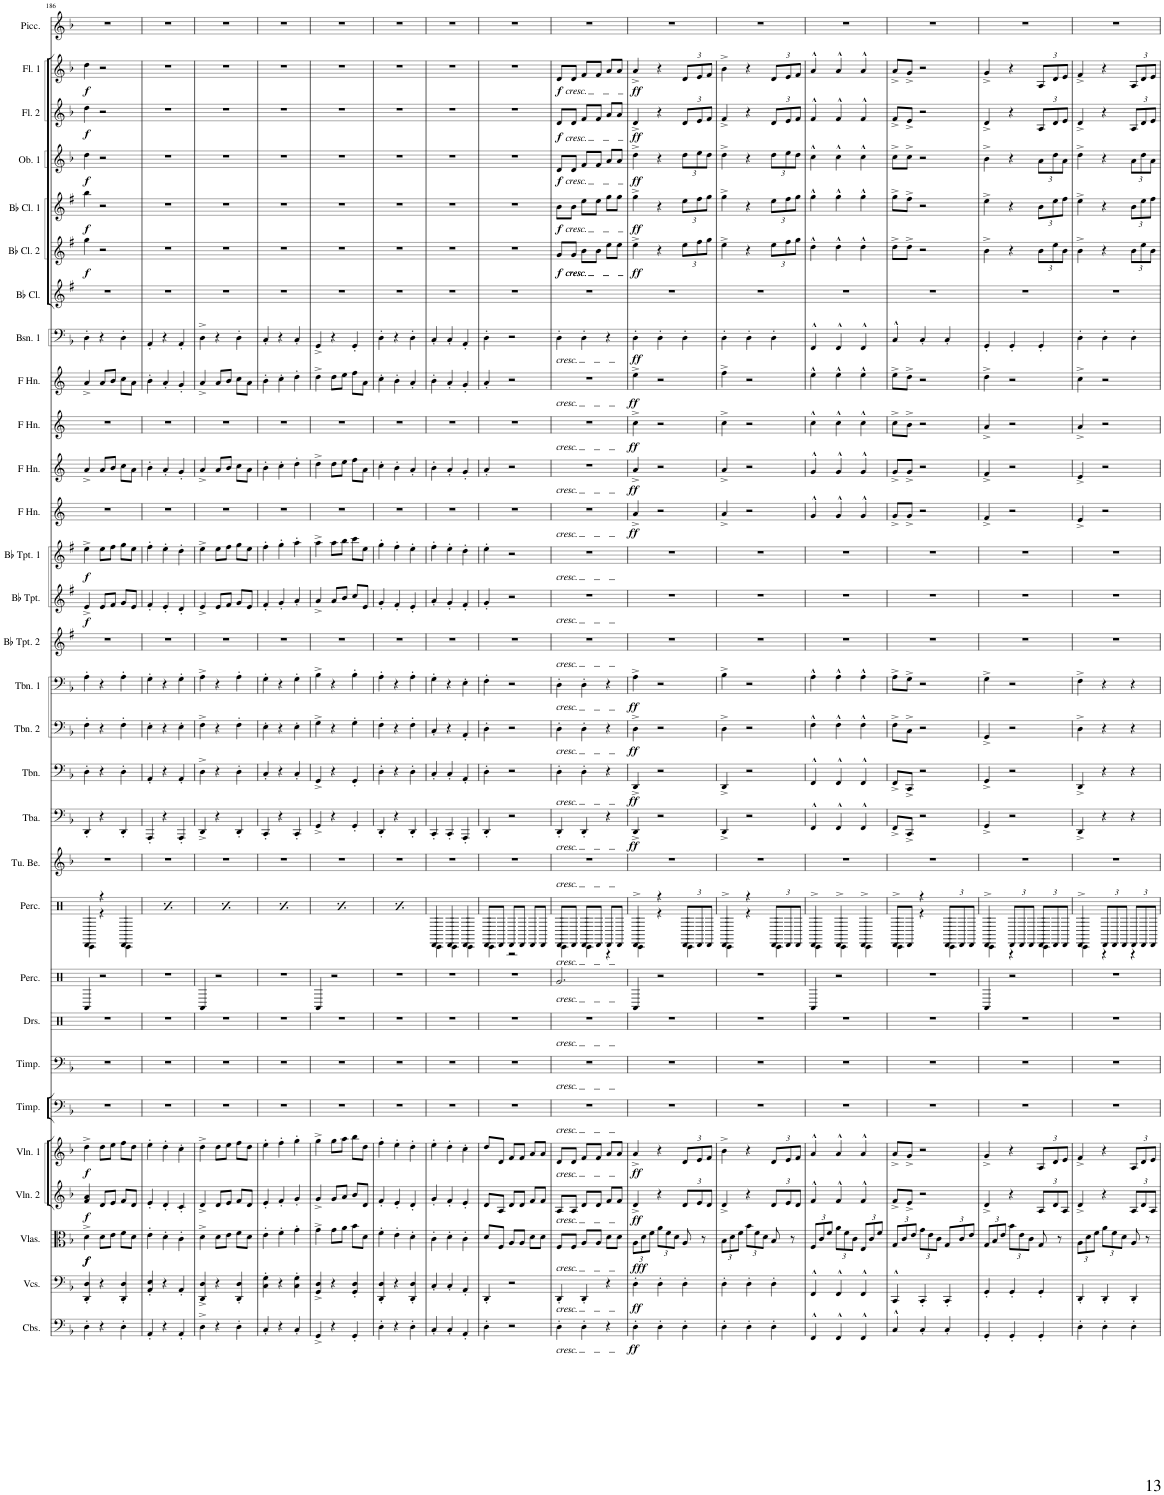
**kern	**dynam	**kern	**dynam	**kern	**dynam	**kern	**dynam	**kern	**dynam	**kern	**kern	**kern	**kern	**kern	**kern	**kern	**dynam	**kern	**dynam	**kern	**dynam	**kern	**dynam	**kern	**kern	**dynam	**kern	**dynam	**kern	**dynam	**kern	**dynam	**kern	**dynam	**kern	**dynam	**kern	**dynam	**kern	**kern	**dynam	**kern	**dynam	**kern	**dynam	**kern	**dynam	**kern	**dynam	**kern
*part30	*part30	*part29	*part29	*part28	*part28	*part27	*part27	*part26	*part26	*part25	*part24	*part23	*part22	*part21	*part20	*part19	*part19	*part18	*part18	*part17	*part17	*part16	*part16	*part15	*part14	*part14	*part13	*part13	*part12	*part12	*part11	*part11	*part10	*part10	*part9	*part9	*part8	*part8	*part7	*part6	*part6	*part5	*part5	*part4	*part4	*part3	*part3	*part2	*part2	*part1
*staff30	*staff30	*staff29	*staff29	*staff28	*staff28	*staff27	*staff27	*staff26	*staff26	*staff25	*staff24	*staff23	*staff22	*staff21	*staff20	*staff19	*staff19	*staff18	*staff18	*staff17	*staff17	*staff16	*staff16	*staff15	*staff14	*staff14	*staff13	*staff13	*staff12	*staff12	*staff11	*staff11	*staff10	*staff10	*staff9	*staff9	*staff8	*staff8	*staff7	*staff6	*staff6	*staff5	*staff5	*staff4	*staff4	*staff3	*staff3	*staff2	*staff2	*staff1
*I"Contrabasses	*	*I"Violoncellos	*	*I"Violas	*	*I"Violin 2	*	*I"Violin 1	*	*I"Timpani	*I"Timpani	*I"Drumset	*I"Percussion	*I"Percussion	*I"Tubular Bells	*I"Tuba	*	*I"Trombone	*	*I"Trombone 2	*	*I"Trombone 1	*	*I"Bb Trumpet 2	*I"Bb Trumpet	*	*I"Bb Trumpet 1	*	*I"Horn in F	*	*I"Horn in F	*	*I"Horn in F	*	*I"Horn in F	*	*I"Bassoon 1	*	*I"Bb Clarinet	*I"Bb Clarinet 2	*	*I"Bb Clarinet 1	*	*I"Oboe 1	*	*I"Flute 2	*	*I"Flute 1	*	*I"Piccolo
*I'Cbs.	*	*I'Vcs.	*	*I'Vlas.	*	*I'Vln. 2	*	*I'Vln. 1	*	*I'Timp.	*I'Timp.	*I'Drs.	*I'Perc.	*I'Perc.	*I'Tu. Be.	*I'Tba.	*	*I'Tbn.	*	*I'Tbn. 2	*	*I'Tbn. 1	*	*I'Bb Tpt. 2	*I'Bb Tpt.	*	*I'Bb Tpt. 1	*	*	*	*	*	*	*	*	*	*I'Bsn. 1	*	*I'Bb Cl.	*I'Bb Cl. 2	*	*I'Bb Cl. 1	*	*I'Ob. 1	*	*I'Fl. 2	*	*I'Fl. 1	*	*I'Picc.
!!LO:PB:g=z
*clefF4	*	*clefF4	*	*clefC3	*	*clefG2	*	*clefG2	*	*clefF4	*clefF4	*clefX	*clefX	*clefX	*clefG2	*clefF4	*	*clefF4	*	*clefF4	*	*clefF4	*	*clefG2	*clefG2	*	*clefG2	*	*clefG2	*	*clefG2	*	*clefG2	*	*clefG2	*	*clefF4	*	*clefG2	*clefG2	*	*clefG2	*	*clefG2	*	*clefG2	*	*clefG2	*	*clefG2
*Trd7c12	*	*	*	*	*	*	*	*	*	*	*	*	*	*	*	*	*	*	*	*	*	*	*	*Trd1c2	*Trd1c2	*	*Trd1c2	*	*Trd4c7	*	*Trd4c7	*	*Trd4c7	*	*Trd4c7	*	*Trd5c9	*	*Trd1c2	*Trd1c2	*	*Trd1c2	*	*	*	*	*	*	*	*Trd-7c-12
*k[b-]	*	*k[b-]	*	*k[b-]	*	*k[b-]	*	*k[b-]	*	*k[b-]	*k[b-]	*k[]	*k[]	*k[]	*k[b-]	*k[b-]	*	*k[b-]	*	*k[b-]	*	*k[b-]	*	*k[f#]	*k[f#]	*	*k[f#]	*	*k[]	*	*k[]	*	*k[]	*	*k[]	*	*k[b-]	*	*k[f#]	*k[f#]	*	*k[f#]	*	*k[b-]	*	*k[b-]	*	*k[b-]	*	*k[b-]
*M3/4	*	*M3/4	*	*M3/4	*	*M3/4	*	*M3/4	*	*M3/4	*M3/4	*M3/4	*M3/4	*M3/4	*M3/4	*M3/4	*	*M3/4	*	*M3/4	*	*M3/4	*	*M3/4	*M3/4	*	*M3/4	*	*M3/4	*	*M3/4	*	*M3/4	*	*M3/4	*	*M3/4	*	*M3/4	*M3/4	*	*M3/4	*	*M3/4	*	*M3/4	*	*M3/4	*	*M3/4
=186	=186	=186	=186	=186	=186	=186	=186	=186	=186	=186	=186	=186	=186	=186	=186	=186	=186	=186	=186	=186	=186	=186	=186	=186	=186	=186	=186	=186	=186	=186	=186	=186	=186	=186	=186	=186	=186	=186	=186	=186	=186	=186	=186	=186	=186	=186	=186	=186	=186	=186
*	*	*	*	*	*	*	*	*	*	*	*	*	*	*^	*	*	*	*	*	*	*	*	*	*	*	*	*	*	*	*	*	*	*	*	*	*	*	*	*	*	*	*	*	*	*	*	*	*	*	*
!	!	!	!	!	!LO:DY:b	!	!	!	!	!	!	!	!	!	!	!	!	!	!	!	!	!	!	!	!	!	!	!	!	!	!	!	!	!	!	!	!	!	!	!	!	!	!	!	!	!	!	!	!	!	!
!	!	!	!	!	!LO:DY:n=1:b	!	!LO:DY:b	!	!LO:DY:b	!	!	!	!	!	!	!	!	!	!	!	!	!	!	!	!	!	!LO:DY:b	!	!LO:DY:b	!	!	!	!	!	!	!	!	!	!	!	!	!LO:DY:b	!	!LO:DY:b	!	!LO:DY:b	!	!LO:DY:b	!	!LO:DY:b	!
4D'\	.	4DD/' 4D/'	.	4d^\	f f	4f/ 4a/	f	4dd^\	f	2.r	2.r	2.r	4AA/	4DD/	4CC\	2.r	4DD'/	.	4D'\	.	4F'\	.	4A'\	.	2.r	4e^/	f	4ee^\	f	2.r	.	4a^/	.	2.r	.	4a^/	.	4D'\	.	2.r	4gg\	f	4bb\	f	4dd\	f	4dd\	f	4dd\	f	2.r
4r	.	4r	.	8d\L	.	8d/L	.	8dd\L	.	.	.	.	2r	4r	4r	.	4r	.	4r	.	4r	.	4r	.	.	8e/L	.	8ee\L	.	.	.	8a/L	.	.	.	8a/L	.	4r	.	.	2r	.	2r	.	2r	.	2r	.	2r	.	.
.	.	.	.	8e\J	.	8e/J	.	8ee\J	.	.	.	.	.	.	.	.	.	.	.	.	.	.	.	.	.	8f#/J	.	8ff#\J	.	.	.	8b/J	.	.	.	8b/J	.	.	.	.	.	.	.	.	.	.	.	.	.	.	.
4D'\	.	4DD/' 4D/'	.	8f\L	.	8f/L	.	8ff\L	.	.	.	.	.	4DD/	4CC\	.	4DD'/	.	4D'\	.	4F'\	.	4A'\	.	.	8g/L	.	8gg\L	.	.	.	8cc\L	.	.	.	8cc\L	.	4D'\	.	.	.	.	.	.	.	.	.	.	.	.	.
.	.	.	.	8d\J	.	8d/J	.	8dd\J	.	.	.	.	.	.	.	.	.	.	.	.	.	.	.	.	.	8e/J	.	8ee\J	.	.	.	8a\J	.	.	.	8a\J	.	.	.	.	.	.	.	.	.	.	.	.	.	.	.
=187	=187	=187	=187	=187	=187	=187	=187	=187	=187	=187	=187	=187	=187	=187	=187	=187	=187	=187	=187	=187	=187	=187	=187	=187	=187	=187	=187	=187	=187	=187	=187	=187	=187	=187	=187	=187	=187	=187	=187	=187	=187	=187	=187	=187	=187	=187	=187	=187	=187	=187	=187
4AA'/	.	4AA/' 4E/'	.	4e'\	.	4e'/	.	4ee'\	.	2.r	2.r	2.r	2.r	4DD/	4CC\	2.r	4AAA'/	.	4AA'/	.	4E'\	.	4G'\	.	2.r	4f#'/	.	4ff#'\	.	2.r	.	4b'\	.	2.r	.	4b'\	.	4AA'/	.	2.r	2.r	.	2.r	.	2.r	.	2.r	.	2.r	.	2.r
4r	.	4r	.	4d'\	.	4d'/	.	4dd'\	.	.	.	.	.	4r	4r	.	4r	.	4r	.	4r	.	4r	.	.	4e'/	.	4ee'\	.	.	.	4a'/	.	.	.	4a'/	.	4r	.	.	.	.	.	.	.	.	.	.	.	.	.
4AA'/	.	4AA'/	.	4c'\	.	4c'/	.	4cc'\	.	.	.	.	.	4DD/	4CC\	.	4AAA'/	.	4AA'/	.	4E'\	.	4G'\	.	.	4d'/	.	4dd'\	.	.	.	4g'/	.	.	.	4g'/	.	4AA'/	.	.	.	.	.	.	.	.	.	.	.	.	.
=188	=188	=188	=188	=188	=188	=188	=188	=188	=188	=188	=188	=188	=188	=188	=188	=188	=188	=188	=188	=188	=188	=188	=188	=188	=188	=188	=188	=188	=188	=188	=188	=188	=188	=188	=188	=188	=188	=188	=188	=188	=188	=188	=188	=188	=188	=188	=188	=188	=188	=188	=188
4D^\	.	4DD/^ 4D/^	.	4d^\	.	4d^/	.	4dd^\	.	2.r	2.r	2.r	4AA/	4DD/	4CC\	2.r	4DD^/	.	4D^\	.	4F^\	.	4A^\	.	2.r	4e^/	.	4ee^\	.	2.r	.	4a^/	.	2.r	.	4a^/	.	4D^\	.	2.r	2.r	.	2.r	.	2.r	.	2.r	.	2.r	.	2.r
4r	.	4r	.	8d\L	.	8d/L	.	8dd\L	.	.	.	.	2r	4r	4r	.	4r	.	4r	.	4r	.	4r	.	.	8e/L	.	8ee\L	.	.	.	8a/L	.	.	.	8a/L	.	4r	.	.	.	.	.	.	.	.	.	.	.	.	.
.	.	.	.	8e\J	.	8e/J	.	8ee\J	.	.	.	.	.	.	.	.	.	.	.	.	.	.	.	.	.	8f#/J	.	8ff#\J	.	.	.	8b/J	.	.	.	8b/J	.	.	.	.	.	.	.	.	.	.	.	.	.	.	.
4D'\	.	4DD/' 4D/'	.	8f\L	.	8f/L	.	8ff\L	.	.	.	.	.	4DD/	4CC\	.	4DD'/	.	4D'\	.	4F'\	.	4A'\	.	.	8g/L	.	8gg\L	.	.	.	8cc\L	.	.	.	8cc\L	.	4D'\	.	.	.	.	.	.	.	.	.	.	.	.	.
.	.	.	.	8d\J	.	8d/J	.	8dd\J	.	.	.	.	.	.	.	.	.	.	.	.	.	.	.	.	.	8e/J	.	8ee\J	.	.	.	8a\J	.	.	.	8a\J	.	.	.	.	.	.	.	.	.	.	.	.	.	.	.
=189	=189	=189	=189	=189	=189	=189	=189	=189	=189	=189	=189	=189	=189	=189	=189	=189	=189	=189	=189	=189	=189	=189	=189	=189	=189	=189	=189	=189	=189	=189	=189	=189	=189	=189	=189	=189	=189	=189	=189	=189	=189	=189	=189	=189	=189	=189	=189	=189	=189	=189	=189
4C'/	.	4C\' 4G\'	.	4e'\	.	4e'/	.	4ee'\	.	2.r	2.r	2.r	2.r	4DD/	4CC\	2.r	4CC'/	.	4C'/	.	4E'\	.	4G'\	.	2.r	4f#'/	.	4ff#'\	.	2.r	.	4b'\	.	2.r	.	4b'\	.	4C'/	.	2.r	2.r	.	2.r	.	2.r	.	2.r	.	2.r	.	2.r
4r	.	4r	.	4f'\	.	4f'/	.	4ff'\	.	.	.	.	.	4r	4r	.	4r	.	4r	.	4r	.	4r	.	.	4g'/	.	4gg'\	.	.	.	4cc'\	.	.	.	4cc'\	.	4r	.	.	.	.	.	.	.	.	.	.	.	.	.
4C'/	.	4C\' 4G\'	.	4g'\	.	4g'/	.	4gg'\	.	.	.	.	.	4DD/	4CC\	.	4CC'/	.	4C'/	.	4E'\	.	4G'\	.	.	4a'/	.	4aa'\	.	.	.	4dd'\	.	.	.	4dd'\	.	4C'/	.	.	.	.	.	.	.	.	.	.	.	.	.
=190	=190	=190	=190	=190	=190	=190	=190	=190	=190	=190	=190	=190	=190	=190	=190	=190	=190	=190	=190	=190	=190	=190	=190	=190	=190	=190	=190	=190	=190	=190	=190	=190	=190	=190	=190	=190	=190	=190	=190	=190	=190	=190	=190	=190	=190	=190	=190	=190	=190	=190	=190
4GG^/	.	4GG/^ 4D/^	.	4g^\	.	4g^/	.	4gg^\	.	2.r	2.r	2.r	4AA/	4DD/	4CC\	2.r	4GG^/	.	4GG^/	.	4G^\	.	4B-^\	.	2.r	4a^/	.	4aa^\	.	2.r	.	4dd^\	.	2.r	.	4dd^\	.	4GG^/	.	2.r	2.r	.	2.r	.	2.r	.	2.r	.	2.r	.	2.r
4r	.	4r	.	8g\L	.	8g/L	.	8gg\L	.	.	.	.	2r	4r	4r	.	4r	.	4r	.	4r	.	4r	.	.	8a/L	.	8aa\L	.	.	.	8dd\L	.	.	.	8dd\L	.	4r	.	.	.	.	.	.	.	.	.	.	.	.	.
.	.	.	.	8a\J	.	8a/J	.	8aa\J	.	.	.	.	.	.	.	.	.	.	.	.	.	.	.	.	.	8b/J	.	8bb\J	.	.	.	8ee\J	.	.	.	8ee\J	.	.	.	.	.	.	.	.	.	.	.	.	.	.	.
4GG'/	.	4GG/' 4D/'	.	8b-\L	.	8b-/L	.	8bb-\L	.	.	.	.	.	4DD/	4CC\	.	4GG'/	.	4GG'/	.	4G'\	.	4B-'\	.	.	8cc/L	.	8ccc\L	.	.	.	8ff\L	.	.	.	8ff\L	.	4GG'/	.	.	.	.	.	.	.	.	.	.	.	.	.
.	.	.	.	8d\J	.	8d/J	.	8dd\J	.	.	.	.	.	.	.	.	.	.	.	.	.	.	.	.	.	8e/J	.	8ee\J	.	.	.	8a\J	.	.	.	8a\J	.	.	.	.	.	.	.	.	.	.	.	.	.	.	.
=191	=191	=191	=191	=191	=191	=191	=191	=191	=191	=191	=191	=191	=191	=191	=191	=191	=191	=191	=191	=191	=191	=191	=191	=191	=191	=191	=191	=191	=191	=191	=191	=191	=191	=191	=191	=191	=191	=191	=191	=191	=191	=191	=191	=191	=191	=191	=191	=191	=191	=191	=191
4D'\	.	4DD/' 4D/'	.	4f'\	.	4f'/	.	4ff'\	.	2.r	2.r	2.r	2.r	4DD/	4CC\	2.r	4DD'/	.	4D'\	.	4F'\	.	4A'\	.	2.r	4g'/	.	4gg'\	.	2.r	.	4cc'\	.	2.r	.	4cc'\	.	4D'\	.	2.r	2.r	.	2.r	.	2.r	.	2.r	.	2.r	.	2.r
4r	.	4r	.	4e'\	.	4e'/	.	4ee'\	.	.	.	.	.	4r	4r	.	4r	.	4r	.	4r	.	4r	.	.	4f#'/	.	4ff#'\	.	.	.	4b'\	.	.	.	4b'\	.	4r	.	.	.	.	.	.	.	.	.	.	.	.	.
4D'\	.	4DD/' 4D/'	.	4d'\	.	4d'/	.	4dd'\	.	.	.	.	.	4DD/	4CC\	.	4DD'/	.	4D'\	.	4F'\	.	4A'\	.	.	4e'/	.	4ee'\	.	.	.	4a'/	.	.	.	4a'/	.	4D'\	.	.	.	.	.	.	.	.	.	.	.	.	.
=192	=192	=192	=192	=192	=192	=192	=192	=192	=192	=192	=192	=192	=192	=192	=192	=192	=192	=192	=192	=192	=192	=192	=192	=192	=192	=192	=192	=192	=192	=192	=192	=192	=192	=192	=192	=192	=192	=192	=192	=192	=192	=192	=192	=192	=192	=192	=192	=192	=192	=192	=192
4C'/	.	4C'/	.	4c'\	.	4g'/	.	4ee'\	.	2.r	2.r	2.r	2.r	4DD/	4CC\	2.r	4CC'/	.	4C'/	.	4C'/	.	4G'\	.	2.r	4a'/	.	4ff#'\	.	2.r	.	4b'\	.	2.r	.	4b'\	.	4C'/	.	2.r	2.r	.	2.r	.	2.r	.	2.r	.	2.r	.	2.r
4C'/	.	4C'/	.	4d'\	.	4f'/	.	4dd'\	.	.	.	.	.	4DD/	4CC\	.	4CC'/	.	4C'/	.	4r	.	4r	.	.	4g'/	.	4ee'\	.	.	.	4a'/	.	.	.	4a'/	.	4C'/	.	.	.	.	.	.	.	.	.	.	.	.	.
4AA'/	.	4AA'/	.	4c'\	.	4e'/	.	4cc'\	.	.	.	.	.	4DD/	4CC\	.	4AAA'/	.	4AA'/	.	4AA'/	.	4E'\	.	.	4f#'/	.	4dd'\	.	.	.	4g'/	.	.	.	4g'/	.	4AA'/	.	.	.	.	.	.	.	.	.	.	.	.	.
=193	=193	=193	=193	=193	=193	=193	=193	=193	=193	=193	=193	=193	=193	=193	=193	=193	=193	=193	=193	=193	=193	=193	=193	=193	=193	=193	=193	=193	=193	=193	=193	=193	=193	=193	=193	=193	=193	=193	=193	=193	=193	=193	=193	=193	=193	=193	=193	=193	=193	=193	=193
4D'\	.	4DD'/	.	8d/L	.	8d/L	.	8dd/L	.	2.r	2.r	2.r	2.r	8DD/L	4CC\	2.r	4DD'/	.	4D'\	.	4D'\	.	4F'\	.	2.r	4g'/	.	4ee'\	.	2.r	.	4a'/	.	2.r	.	4a'/	.	4D'\	.	2.r	2.r	.	2.r	.	2.r	.	2.r	.	2.r	.	2.r
.	.	.	.	8F/J	.	8A/J	.	8d/J	.	.	.	.	.	8DD/J	.	.	.	.	.	.	.	.	.	.	.	.	.	.	.	.	.	.	.	.	.	.	.	.	.	.	.	.	.	.	.	.	.	.	.	.	.
2r	.	2r	.	8A/L	.	8d/L	.	8f/L	.	.	.	.	.	8DD/L	2r	.	2r	.	2r	.	2r	.	2r	.	.	2r	.	2r	.	.	.	2r	.	.	.	2r	.	2r	.	.	.	.	.	.	.	.	.	.	.	.	.
.	.	.	.	8A/J	.	8d/J	.	8f/J	.	.	.	.	.	8DD/J	.	.	.	.	.	.	.	.	.	.	.	.	.	.	.	.	.	.	.	.	.	.	.	.	.	.	.	.	.	.	.	.	.	.	.	.	.
.	.	.	.	8d\L	.	8f/L	.	8a/L	.	.	.	.	.	8DD/L	.	.	.	.	.	.	.	.	.	.	.	.	.	.	.	.	.	.	.	.	.	.	.	.	.	.	.	.	.	.	.	.	.	.	.	.	.
.	.	.	.	8d\J	.	8f/J	.	8a/J	.	.	.	.	.	8DD/J	.	.	.	.	.	.	.	.	.	.	.	.	.	.	.	.	.	.	.	.	.	.	.	.	.	.	.	.	.	.	.	.	.	.	.	.	.
=194	=194	=194	=194	=194	=194	=194	=194	=194	=194	=194	=194	=194	=194	=194	=194	=194	=194	=194	=194	=194	=194	=194	=194	=194	=194	=194	=194	=194	=194	=194	=194	=194	=194	=194	=194	=194	=194	=194	=194	=194	=194	=194	=194	=194	=194	=194	=194	=194	=194	=194	=194
!	!	!	!	!	!	!	!	!	!	!	!	!	!	!	!	!	!	!	!	!	!	!	!	!	!	!	!	!	!	!	!	!	!	!	!	!	!	!	!	!	!	!	!	!	!	!	!	!	!LO:TX:b:i:t=cresc.	!	!
!	!	!	!	!	!	!	!	!	!	!	!	!	!	!	!	!	!	!	!	!	!	!	!	!	!	!	!	!	!	!	!	!	!	!	!	!	!	!	!	!	!	!	!	!	!	!	!LO:TX:b:i:t=cresc.	!	!	!	!
!	!	!	!	!	!	!	!	!	!	!	!	!	!	!	!	!	!	!	!	!	!	!	!	!	!	!	!	!	!	!	!	!	!	!	!	!	!	!	!	!	!	!	!	!	!LO:TX:b:i:t=cresc.	!	!	!	!	!	!
!	!	!	!	!	!	!	!	!	!	!	!	!	!	!	!	!	!	!	!	!	!	!	!	!	!	!	!	!	!	!	!	!	!	!	!	!	!	!	!	!	!	!	!LO:TX:b:i:t=cresc.	!	!	!	!	!	!	!	!
!	!	!	!	!	!	!	!	!	!	!	!	!	!	!	!	!	!	!	!	!	!	!	!	!	!	!	!	!	!	!	!	!	!	!	!	!	!	!	!	!	!LO:TX:b:i:t=cresc.	!	!	!	!	!	!	!	!	!	!
!	!	!	!	!	!	!	!	!	!	!	!	!	!	!	!	!	!	!	!	!	!	!	!	!	!	!	!	!	!	!	!	!	!	!	!	!	!	!	!	!	!LO:TX:b:i:t=cresc.	!	!	!	!	!	!	!	!	!	!
!	!	!	!	!	!	!	!	!	!	!	!	!	!	!	!	!	!	!	!	!	!	!	!	!	!	!	!	!	!	!	!	!	!	!	!	!	!	!LO:TX:b:i:t=cresc.	!	!	!	!	!	!	!	!	!	!	!	!	!
!	!	!	!	!	!	!	!	!	!	!	!	!	!	!	!	!	!	!	!	!	!	!	!	!	!	!	!	!	!	!	!	!	!	!	!	!LO:TX:b:i:t=cresc.	!	!	!	!	!	!	!	!	!	!	!	!	!	!	!
!	!	!	!	!	!	!	!	!	!	!	!	!	!	!	!	!	!	!	!	!	!	!	!	!	!	!	!	!	!	!	!	!	!	!LO:TX:b:i:t=cresc.	!	!	!	!	!	!	!	!	!	!	!	!	!	!	!	!	!
!	!	!	!	!	!	!	!	!	!	!	!	!	!	!	!	!	!	!	!	!	!	!	!	!	!	!	!	!	!	!	!	!LO:TX:b:i:t=cresc.	!	!	!	!	!	!	!	!	!	!	!	!	!	!	!	!	!	!	!
!	!	!	!	!	!	!	!	!	!	!	!	!	!	!	!	!	!	!	!	!	!	!	!	!	!	!	!	!	!	!LO:TX:b:i:t=cresc.	!	!	!	!	!	!	!	!	!	!	!	!	!	!	!	!	!	!	!	!	!
!	!	!	!	!	!	!	!	!	!	!	!	!	!	!	!	!	!	!	!	!	!	!	!	!	!	!	!	!LO:TX:b:i:t=cresc.	!	!	!	!	!	!	!	!	!	!	!	!	!	!	!	!	!	!	!	!	!	!	!
!	!	!	!	!	!	!	!	!	!	!	!	!	!	!	!	!	!	!	!	!	!	!	!	!	!	!LO:TX:b:i:t=cresc.	!	!	!	!	!	!	!	!	!	!	!	!	!	!	!	!	!	!	!	!	!	!	!	!	!
!	!	!	!	!	!	!	!	!	!	!	!	!	!	!	!	!	!	!	!	!	!	!	!	!	!LO:TX:b:i:t=cresc.	!	!	!	!	!	!	!	!	!	!	!	!	!	!	!	!	!	!	!	!	!	!	!	!	!	!
!	!	!	!	!	!	!	!	!	!	!	!	!	!	!	!	!	!	!	!	!	!	!	!LO:TX:b:i:t=cresc.	!	!	!	!	!	!	!	!	!	!	!	!	!	!	!	!	!	!	!	!	!	!	!	!	!	!	!	!
!	!	!	!	!	!	!	!	!	!	!	!	!	!	!	!	!	!	!	!	!	!LO:TX:b:i:t=cresc.	!	!	!	!	!	!	!	!	!	!	!	!	!	!	!	!	!	!	!	!	!	!	!	!	!	!	!	!	!	!
!	!	!	!	!	!	!	!	!	!	!	!	!	!	!	!	!	!	!	!LO:TX:b:i:t=cresc.	!	!	!	!	!	!	!	!	!	!	!	!	!	!	!	!	!	!	!	!	!	!	!	!	!	!	!	!	!	!	!	!
!	!	!	!	!	!	!	!	!	!	!	!	!	!	!	!	!	!LO:TX:b:i:t=cresc.	!	!	!	!	!	!	!	!	!	!	!	!	!	!	!	!	!	!	!	!	!	!	!	!	!	!	!	!	!	!	!	!	!	!
!	!	!	!	!	!	!	!	!	!	!	!	!	!	!	!	!LO:TX:b:i:t=cresc.	!	!	!	!	!	!	!	!	!	!	!	!	!	!	!	!	!	!	!	!	!	!	!	!	!	!	!	!	!	!	!	!	!	!	!
!	!	!	!	!	!	!	!	!	!	!	!	!	!	!LO:TX:b:i:t=cresc.	!	!	!	!	!	!	!	!	!	!	!	!	!	!	!	!	!	!	!	!	!	!	!	!	!	!	!	!	!	!	!	!	!	!	!	!	!
!	!	!	!	!	!	!	!	!	!	!	!	!	!LO:TX:b:i:t=cresc.	!	!	!	!	!	!	!	!	!	!	!	!	!	!	!	!	!	!	!	!	!	!	!	!	!	!	!	!	!	!	!	!	!	!	!	!	!	!
!	!	!	!	!	!	!	!	!	!	!	!	!LO:TX:b:i:t=cresc.	!	!	!	!	!	!	!	!	!	!	!	!	!	!	!	!	!	!	!	!	!	!	!	!	!	!	!	!	!	!	!	!	!	!	!	!	!	!	!
!	!	!	!	!	!	!	!	!	!	!	!LO:TX:b:i:t=cresc.	!	!	!	!	!	!	!	!	!	!	!	!	!	!	!	!	!	!	!	!	!	!	!	!	!	!	!	!	!	!	!	!	!	!	!	!	!	!	!	!
!	!	!	!	!	!	!	!	!	!	!LO:TX:b:i:t=cresc.	!	!	!	!	!	!	!	!	!	!	!	!	!	!	!	!	!	!	!	!	!	!	!	!	!	!	!	!	!	!	!	!	!	!	!	!	!	!	!	!	!
!	!	!	!	!	!	!	!	!LO:TX:b:i:t=cresc.	!	!	!	!	!	!	!	!	!	!	!	!	!	!	!	!	!	!	!	!	!	!	!	!	!	!	!	!	!	!	!	!	!	!	!	!	!	!	!	!	!	!	!
!	!	!	!	!	!	!LO:TX:b:i:t=cresc.	!	!	!	!	!	!	!	!	!	!	!	!	!	!	!	!	!	!	!	!	!	!	!	!	!	!	!	!	!	!	!	!	!	!	!	!	!	!	!	!	!	!	!	!	!
!	!	!	!	!LO:TX:b:i:t=cresc.	!	!	!	!	!	!	!	!	!	!	!	!	!	!	!	!	!	!	!	!	!	!	!	!	!	!	!	!	!	!	!	!	!	!	!	!	!	!	!	!	!	!	!	!	!	!	!
!	!	!LO:TX:b:i:t=cresc.	!	!	!	!	!	!	!	!	!	!	!	!	!	!	!	!	!	!	!	!	!	!	!	!	!	!	!	!	!	!	!	!	!	!	!	!	!	!	!	!	!	!	!	!	!	!	!	!	!
!LO:TX:b:i:t=cresc.	!	!	!	!	!	!	!	!	!	!	!	!	!	!	!	!	!	!	!	!	!	!	!	!	!	!	!	!	!	!	!	!	!	!	!	!	!	!	!	!	!	!	!	!	!	!	!	!	!	!	!
!	!	!	!	!	!	!	!	!	!	!	!	!	!	!	!	!	!	!	!	!	!	!	!	!	!	!	!	!	!	!	!	!	!	!	!	!	!	!	!	!	!	!LO:DY:b	!	!LO:DY:b	!	!LO:DY:b	!	!LO:DY:b	!	!LO:DY:b	!
4D'\	.	4DD'/	.	8F/L	.	8A/L	.	8d/L	.	2.r	2.r	2.r	2.g/	8DD/L	4CC\	2.r	4DD'/	.	4D'\	.	4D'\	.	4D'\	.	2.r	2.r	.	2.r	.	2.r	.	2.r	.	2.r	.	2.r	.	4D'\	.	2.r	8g/L	f	8b\L	f	8d/L	f	8d/L	f	8d/L	f	2.r
.	.	.	.	8F/J	.	8A/J	.	8d/J	.	.	.	.	.	8DD/J	.	.	.	.	.	.	.	.	.	.	.	.	.	.	.	.	.	.	.	.	.	.	.	.	.	.	8g/J	.	8b\J	.	8d/J	.	8d/J	.	8d/J	.	.
4D'\	.	4DD'/	.	8A/L	.	8d/L	.	8f/L	.	.	.	.	.	8DD/L	4CC\	.	4DD'/	.	4D'\	.	4D'\	.	4D'\	.	.	.	.	.	.	.	.	.	.	.	.	.	.	4D'\	.	.	8b\L	.	8ee\L	.	8f/L	.	8f/L	.	8f/L	.	.
.	.	.	.	8A/J	.	8d/J	.	8f/J	.	.	.	.	.	8DD/J	.	.	.	.	.	.	.	.	.	.	.	.	.	.	.	.	.	.	.	.	.	.	.	.	.	.	8b\J	.	8ee\J	.	8f/J	.	8f/J	.	8f/J	.	.
4r	.	4r	.	8d\L	.	8f/L	.	8a/L	.	.	.	.	.	8DD/L	4r	.	4r	.	4r	.	4r	.	4r	.	.	.	.	.	.	.	.	.	.	.	.	.	.	4r	.	.	8ee\L	.	8gg\L	.	8a/L	.	8a/L	.	8a/L	.	.
.	.	.	.	8d\J	.	8f/J	.	8a/J	.	.	.	.	.	8DD/J	.	.	.	.	.	.	.	.	.	.	.	.	.	.	.	.	.	.	.	.	.	.	.	.	.	.	8ee\J	.	8gg\J	.	8a/J	.	8a/J	.	8a/J	.	.
=195	=195	=195	=195	=195	=195	=195	=195	=195	=195	=195	=195	=195	=195	=195	=195	=195	=195	=195	=195	=195	=195	=195	=195	=195	=195	=195	=195	=195	=195	=195	=195	=195	=195	=195	=195	=195	=195	=195	=195	=195	=195	=195	=195	=195	=195	=195	=195	=195	=195	=195	=195
*	*	*	*	*Xbrackettup	*	*	*	*	*	*	*	*	*	*	*	*	*	*	*	*	*	*	*	*	*	*	*	*	*	*	*	*	*	*	*	*	*	*	*	*	*	*	*	*	*	*	*	*	*	*	*
!	!LO:DY:b	!	!LO:DY:b	!	!LO:DY:b	!	!LO:DY:b	!	!LO:DY:b	!	!	!	!	!	!	!	!	!LO:DY:b	!	!LO:DY:b	!	!LO:DY:b	!	!LO:DY:b	!	!	!	!	!	!	!LO:DY:b	!	!LO:DY:b	!	!LO:DY:b	!	!LO:DY:b	!	!LO:DY:b	!	!	!LO:DY:b	!	!LO:DY:b	!	!LO:DY:b	!	!LO:DY:b	!	!LO:DY:b	!
4D'\	ff	4D'\	ff	12A\L	fff	4d^/	ff	4a^/	ff	2.r	2.r	2.r	4AA/	4DD^/	4CC\	2.r	4DD^/	ff	4DD^/	ff	4D^\	ff	4A^\	ff	2.r	2.r	.	2.r	.	4a^/	ff	4a^/	ff	4cc^\	ff	4ee^\	ff	4D'\	ff	2.r	4ee^\	ff	4gg^\	ff	4dd^\	ff	4d^/	ff	4a^/	ff	2.r
.	.	.	.	12d\	.	.	.	.	.	.	.	.	.	.	.	.	.	.	.	.	.	.	.	.	.	.	.	.	.	.	.	.	.	.	.	.	.	.	.	.	.	.	.	.	.	.	.	.	.	.	.
.	.	.	.	12f\J	.	.	.	.	.	.	.	.	.	.	.	.	.	.	.	.	.	.	.	.	.	.	.	.	.	.	.	.	.	.	.	.	.	.	.	.	.	.	.	.	.	.	.	.	.	.	.
4D'\	.	4D'\	.	12a\L	.	4r	.	4r	.	.	.	.	2r	4r	4r	.	2r	.	2r	.	2r	.	2r	.	.	.	.	.	.	2r	.	2r	.	2r	.	2r	.	4D'\	.	.	4r	.	4r	.	4r	.	4r	.	4r	.	.
.	.	.	.	12f\	.	.	.	.	.	.	.	.	.	.	.	.	.	.	.	.	.	.	.	.	.	.	.	.	.	.	.	.	.	.	.	.	.	.	.	.	.	.	.	.	.	.	.	.	.	.	.
.	.	.	.	12d\J	.	.	.	.	.	.	.	.	.	.	.	.	.	.	.	.	.	.	.	.	.	.	.	.	.	.	.	.	.	.	.	.	.	.	.	.	.	.	.	.	.	.	.	.	.	.	.
*	*	*	*	*	*	*Xbrackettup	*	*Xbrackettup	*	*	*	*	*	*Xbrackettup	*	*	*	*	*	*	*	*	*	*	*	*	*	*	*	*	*	*	*	*	*	*	*	*	*	*	*Xbrackettup	*	*Xbrackettup	*	*Xbrackettup	*	*Xbrackettup	*	*Xbrackettup	*	*
4D'\	.	4D'\	.	8A/	.	12d/L	.	12d/L	.	.	.	.	.	12DD/L	4CC\	.	.	.	.	.	.	.	.	.	.	.	.	.	.	.	.	.	.	.	.	.	.	4D'\	.	.	12ee\L	.	12ee\L	.	12dd\L	.	12d/L	.	12d/L	.	.
.	.	.	.	.	.	12e/	.	12e/	.	.	.	.	.	12DD/	.	.	.	.	.	.	.	.	.	.	.	.	.	.	.	.	.	.	.	.	.	.	.	.	.	.	12ff#\	.	12ff#\	.	12ee\	.	12e/	.	12e/	.	.
.	.	.	.	8r	.	.	.	.	.	.	.	.	.	.	.	.	.	.	.	.	.	.	.	.	.	.	.	.	.	.	.	.	.	.	.	.	.	.	.	.	.	.	.	.	.	.	.	.	.	.	.
.	.	.	.	.	.	12d/J	.	12f/J	.	.	.	.	.	12DD/J	.	.	.	.	.	.	.	.	.	.	.	.	.	.	.	.	.	.	.	.	.	.	.	.	.	.	12gg\J	.	12gg\J	.	12dd\J	.	12f/J	.	12f/J	.	.
=196	=196	=196	=196	=196	=196	=196	=196	=196	=196	=196	=196	=196	=196	=196	=196	=196	=196	=196	=196	=196	=196	=196	=196	=196	=196	=196	=196	=196	=196	=196	=196	=196	=196	=196	=196	=196	=196	=196	=196	=196	=196	=196	=196	=196	=196	=196	=196	=196	=196	=196	=196
4D'\	.	4D'\	.	12B-\L	.	4d^/	.	4b-^\	.	2.r	2.r	2.r	2.r	4DD^/	4CC\	2.r	4DD^/	.	4DD^/	.	4D^\	.	4B-^\	.	2.r	2.r	.	2.r	.	4a^/	.	4a^/	.	4cc^\	.	4ff^\	.	4D'\	.	2.r	4ee^\	.	4gg^\	.	4dd^\	.	4f^/	.	4b-^\	.	2.r
.	.	.	.	12d\	.	.	.	.	.	.	.	.	.	.	.	.	.	.	.	.	.	.	.	.	.	.	.	.	.	.	.	.	.	.	.	.	.	.	.	.	.	.	.	.	.	.	.	.	.	.	.
.	.	.	.	12f\J	.	.	.	.	.	.	.	.	.	.	.	.	.	.	.	.	.	.	.	.	.	.	.	.	.	.	.	.	.	.	.	.	.	.	.	.	.	.	.	.	.	.	.	.	.	.	.
4D'\	.	4D'\	.	12b-\L	.	4r	.	4r	.	.	.	.	.	4r	4r	.	2r	.	2r	.	2r	.	2r	.	.	.	.	.	.	2r	.	2r	.	2r	.	2r	.	4D'\	.	.	4r	.	4r	.	4r	.	4r	.	4r	.	.
.	.	.	.	12f\	.	.	.	.	.	.	.	.	.	.	.	.	.	.	.	.	.	.	.	.	.	.	.	.	.	.	.	.	.	.	.	.	.	.	.	.	.	.	.	.	.	.	.	.	.	.	.
.	.	.	.	12d\J	.	.	.	.	.	.	.	.	.	.	.	.	.	.	.	.	.	.	.	.	.	.	.	.	.	.	.	.	.	.	.	.	.	.	.	.	.	.	.	.	.	.	.	.	.	.	.
4D'\	.	4D'\	.	8B-/	.	12d/L	.	12d/L	.	.	.	.	.	12DD/L	4CC\	.	.	.	.	.	.	.	.	.	.	.	.	.	.	.	.	.	.	.	.	.	.	4D'\	.	.	12ee\L	.	12ee\L	.	12dd\L	.	12d/L	.	12d/L	.	.
.	.	.	.	.	.	12e/	.	12e/	.	.	.	.	.	12DD/	.	.	.	.	.	.	.	.	.	.	.	.	.	.	.	.	.	.	.	.	.	.	.	.	.	.	12ff#\	.	12ff#\	.	12ee\	.	12e/	.	12e/	.	.
.	.	.	.	8r	.	.	.	.	.	.	.	.	.	.	.	.	.	.	.	.	.	.	.	.	.	.	.	.	.	.	.	.	.	.	.	.	.	.	.	.	.	.	.	.	.	.	.	.	.	.	.
.	.	.	.	.	.	12d/J	.	12f/J	.	.	.	.	.	12DD/J	.	.	.	.	.	.	.	.	.	.	.	.	.	.	.	.	.	.	.	.	.	.	.	.	.	.	12gg\J	.	12gg\J	.	12dd\J	.	12f/J	.	12f/J	.	.
=197	=197	=197	=197	=197	=197	=197	=197	=197	=197	=197	=197	=197	=197	=197	=197	=197	=197	=197	=197	=197	=197	=197	=197	=197	=197	=197	=197	=197	=197	=197	=197	=197	=197	=197	=197	=197	=197	=197	=197	=197	=197	=197	=197	=197	=197	=197	=197	=197	=197	=197	=197
4FF^^/	.	4FF^^/	.	12F/L	.	4f^^/	.	4a^^/	.	2.r	2.r	2.r	4AA/	4DD^/	4CC\	2.r	4FF^^/	.	4FF^^/	.	4F^^\	.	4A^^\	.	2.r	2.r	.	2.r	.	4g^^/	.	4g^^/	.	4cc^^\	.	4ee^^\	.	4FF^^/	.	2.r	4dd^^\	.	4gg^^\	.	4cc^^\	.	4f^^/	.	4a^^/	.	2.r
.	.	.	.	12c/	.	.	.	.	.	.	.	.	.	.	.	.	.	.	.	.	.	.	.	.	.	.	.	.	.	.	.	.	.	.	.	.	.	.	.	.	.	.	.	.	.	.	.	.	.	.	.
.	.	.	.	12f/J	.	.	.	.	.	.	.	.	.	.	.	.	.	.	.	.	.	.	.	.	.	.	.	.	.	.	.	.	.	.	.	.	.	.	.	.	.	.	.	.	.	.	.	.	.	.	.
4FF^^/	.	4FF^^/	.	12a\L	.	4f^^/	.	4a^^/	.	.	.	.	2r	4DD^/	4CC\	.	4FF^^/	.	4FF^^/	.	4F^^\	.	4A^^\	.	.	.	.	.	.	4g^^/	.	4g^^/	.	4cc^^\	.	4ee^^\	.	4FF^^/	.	.	4dd^^\	.	4gg^^\	.	4cc^^\	.	4f^^/	.	4a^^/	.	.
.	.	.	.	12f\	.	.	.	.	.	.	.	.	.	.	.	.	.	.	.	.	.	.	.	.	.	.	.	.	.	.	.	.	.	.	.	.	.	.	.	.	.	.	.	.	.	.	.	.	.	.	.
.	.	.	.	12c\J	.	.	.	.	.	.	.	.	.	.	.	.	.	.	.	.	.	.	.	.	.	.	.	.	.	.	.	.	.	.	.	.	.	.	.	.	.	.	.	.	.	.	.	.	.	.	.
4FF^^/	.	4FF^^/	.	12E/L	.	4f^^/	.	4a^^/	.	.	.	.	.	4DD^/	4CC\	.	4FF^^/	.	4FF^^/	.	4F^^\	.	4A^^\	.	.	.	.	.	.	4g^^/	.	4g^^/	.	4cc^^\	.	4ee^^\	.	4FF^^/	.	.	4dd^^\	.	4gg^^\	.	4cc^^\	.	4f^^/	.	4a^^/	.	.
.	.	.	.	12c/	.	.	.	.	.	.	.	.	.	.	.	.	.	.	.	.	.	.	.	.	.	.	.	.	.	.	.	.	.	.	.	.	.	.	.	.	.	.	.	.	.	.	.	.	.	.	.
.	.	.	.	12f/J	.	.	.	.	.	.	.	.	.	.	.	.	.	.	.	.	.	.	.	.	.	.	.	.	.	.	.	.	.	.	.	.	.	.	.	.	.	.	.	.	.	.	.	.	.	.	.
=198	=198	=198	=198	=198	=198	=198	=198	=198	=198	=198	=198	=198	=198	=198	=198	=198	=198	=198	=198	=198	=198	=198	=198	=198	=198	=198	=198	=198	=198	=198	=198	=198	=198	=198	=198	=198	=198	=198	=198	=198	=198	=198	=198	=198	=198	=198	=198	=198	=198	=198	=198
4C^^/	.	4CC^^/	.	12G/L	.	8f^/L	.	8a^/L	.	2.r	2.r	2.r	2.r	8DD^/L	4CC\	2.r	8FF^/L	.	8FF^/L	.	8F^\L	.	8A^\L	.	2.r	2.r	.	2.r	.	8g^/L	.	8g^/L	.	8cc^\L	.	8ee^\L	.	4C^^/	.	2.r	8dd^\L	.	8gg^\L	.	8cc^\L	.	8f^/L	.	8a^/L	.	2.r
.	.	.	.	12c/	.	.	.	.	.	.	.	.	.	.	.	.	.	.	.	.	.	.	.	.	.	.	.	.	.	.	.	.	.	.	.	.	.	.	.	.	.	.	.	.	.	.	.	.	.	.	.
.	.	.	.	.	.	8e^/J	.	8g^/J	.	.	.	.	.	8DD/J	.	.	8CC^/J	.	8CC^/J	.	8C^\J	.	8G^\J	.	.	.	.	.	.	8g^/J	.	8g^/J	.	8b^\J	.	8dd^\J	.	.	.	.	8dd^\J	.	8ff#^\J	.	8cc^\J	.	8e^/J	.	8g^/J	.	.
.	.	.	.	12e/J	.	.	.	.	.	.	.	.	.	.	.	.	.	.	.	.	.	.	.	.	.	.	.	.	.	.	.	.	.	.	.	.	.	.	.	.	.	.	.	.	.	.	.	.	.	.	.
4C'/	.	4CC'/	.	12g\L	.	2r	.	2r	.	.	.	.	.	4r	4r	.	2r	.	2r	.	2r	.	2r	.	.	.	.	.	.	2r	.	2r	.	2r	.	2r	.	4C'/	.	.	2r	.	2r	.	2r	.	2r	.	2r	.	.
.	.	.	.	12e\	.	.	.	.	.	.	.	.	.	.	.	.	.	.	.	.	.	.	.	.	.	.	.	.	.	.	.	.	.	.	.	.	.	.	.	.	.	.	.	.	.	.	.	.	.	.	.
.	.	.	.	12c\J	.	.	.	.	.	.	.	.	.	.	.	.	.	.	.	.	.	.	.	.	.	.	.	.	.	.	.	.	.	.	.	.	.	.	.	.	.	.	.	.	.	.	.	.	.	.	.
4C'/	.	4CC'/	.	12G/L	.	.	.	.	.	.	.	.	.	12DD/L	4CC\	.	.	.	.	.	.	.	.	.	.	.	.	.	.	.	.	.	.	.	.	.	.	4C'/	.	.	.	.	.	.	.	.	.	.	.	.	.
.	.	.	.	12c/	.	.	.	.	.	.	.	.	.	12DD/	.	.	.	.	.	.	.	.	.	.	.	.	.	.	.	.	.	.	.	.	.	.	.	.	.	.	.	.	.	.	.	.	.	.	.	.	.
.	.	.	.	12e/J	.	.	.	.	.	.	.	.	.	12DD/J	.	.	.	.	.	.	.	.	.	.	.	.	.	.	.	.	.	.	.	.	.	.	.	.	.	.	.	.	.	.	.	.	.	.	.	.	.
=199	=199	=199	=199	=199	=199	=199	=199	=199	=199	=199	=199	=199	=199	=199	=199	=199	=199	=199	=199	=199	=199	=199	=199	=199	=199	=199	=199	=199	=199	=199	=199	=199	=199	=199	=199	=199	=199	=199	=199	=199	=199	=199	=199	=199	=199	=199	=199	=199	=199	=199	=199
4GG'/	.	4GG'/	.	12G/L	.	4d^/	.	4g^/	.	2.r	2.r	2.r	4AA/	4DD^/	4CC\	2.r	4GG^/	.	4GG^/	.	4GG^/	.	4G^\	.	2.r	2.r	.	2.r	.	4f^/	.	4f^/	.	4a^/	.	4dd^\	.	4GG'/	.	2.r	4b^\	.	4ee^\	.	4b-^\	.	4d^/	.	4g^/	.	2.r
.	.	.	.	12B-/	.	.	.	.	.	.	.	.	.	.	.	.	.	.	.	.	.	.	.	.	.	.	.	.	.	.	.	.	.	.	.	.	.	.	.	.	.	.	.	.	.	.	.	.	.	.	.
.	.	.	.	12e/J	.	.	.	.	.	.	.	.	.	.	.	.	.	.	.	.	.	.	.	.	.	.	.	.	.	.	.	.	.	.	.	.	.	.	.	.	.	.	.	.	.	.	.	.	.	.	.
4GG'/	.	4GG'/	.	12b-\L	.	4r	.	4r	.	.	.	.	2r	12DD/L	4r	.	2r	.	2r	.	2r	.	2r	.	.	.	.	.	.	2r	.	2r	.	2r	.	2r	.	4GG'/	.	.	4r	.	4r	.	4r	.	4r	.	4r	.	.
.	.	.	.	12e\	.	.	.	.	.	.	.	.	.	12DD/	.	.	.	.	.	.	.	.	.	.	.	.	.	.	.	.	.	.	.	.	.	.	.	.	.	.	.	.	.	.	.	.	.	.	.	.	.
.	.	.	.	12c\J	.	.	.	.	.	.	.	.	.	12DD/J	.	.	.	.	.	.	.	.	.	.	.	.	.	.	.	.	.	.	.	.	.	.	.	.	.	.	.	.	.	.	.	.	.	.	.	.	.
4GG'/	.	4GG'/	.	8G/	.	12A/L	.	12A/L	.	.	.	.	.	12DD/L	4CC\	.	.	.	.	.	.	.	.	.	.	.	.	.	.	.	.	.	.	.	.	.	.	4GG'/	.	.	12b\L	.	12b\L	.	12a\L	.	12A/L	.	12A/L	.	.
.	.	.	.	.	.	12d/	.	12d/	.	.	.	.	.	12DD/	.	.	.	.	.	.	.	.	.	.	.	.	.	.	.	.	.	.	.	.	.	.	.	.	.	.	12ee\	.	12ee\	.	12dd\	.	12d/	.	12d/	.	.
.	.	.	.	8r	.	.	.	.	.	.	.	.	.	.	.	.	.	.	.	.	.	.	.	.	.	.	.	.	.	.	.	.	.	.	.	.	.	.	.	.	.	.	.	.	.	.	.	.	.	.	.
.	.	.	.	.	.	12A/J	.	12e/J	.	.	.	.	.	12DD/J	.	.	.	.	.	.	.	.	.	.	.	.	.	.	.	.	.	.	.	.	.	.	.	.	.	.	12b\J	.	12ff#\J	.	12a\J	.	12e/J	.	12e/J	.	.
=200	=200	=200	=200	=200	=200	=200	=200	=200	=200	=200	=200	=200	=200	=200	=200	=200	=200	=200	=200	=200	=200	=200	=200	=200	=200	=200	=200	=200	=200	=200	=200	=200	=200	=200	=200	=200	=200	=200	=200	=200	=200	=200	=200	=200	=200	=200	=200	=200	=200	=200	=200
4D'\	.	4DD'/	.	12A\L	.	4d^/	.	4f^/	.	2.r	2.r	2.r	2.r	4DD^/	4CC\	2.r	4DD^/	.	4DD^/	.	4D^\	.	4F^\	.	2.r	2.r	.	2.r	.	4e^/	.	4e^/	.	4a^/	.	4cc^\	.	4D'\	.	2.r	4b^\	.	4ee^\	.	4dd^\	.	4d^/	.	4f^/	.	2.r
.	.	.	.	12d\	.	.	.	.	.	.	.	.	.	.	.	.	.	.	.	.	.	.	.	.	.	.	.	.	.	.	.	.	.	.	.	.	.	.	.	.	.	.	.	.	.	.	.	.	.	.	.
.	.	.	.	12f\J	.	.	.	.	.	.	.	.	.	.	.	.	.	.	.	.	.	.	.	.	.	.	.	.	.	.	.	.	.	.	.	.	.	.	.	.	.	.	.	.	.	.	.	.	.	.	.
4D'\	.	4DD'/	.	12a\L	.	4r	.	4r	.	.	.	.	.	12DD/L	4r	.	4r	.	4r	.	4r	.	4r	.	.	.	.	.	.	2r	.	2r	.	2r	.	2r	.	4D'\	.	.	4r	.	4r	.	4r	.	4r	.	4r	.	.
.	.	.	.	12f\	.	.	.	.	.	.	.	.	.	12DD/	.	.	.	.	.	.	.	.	.	.	.	.	.	.	.	.	.	.	.	.	.	.	.	.	.	.	.	.	.	.	.	.	.	.	.	.	.
.	.	.	.	12d\J	.	.	.	.	.	.	.	.	.	12DD/J	.	.	.	.	.	.	.	.	.	.	.	.	.	.	.	.	.	.	.	.	.	.	.	.	.	.	.	.	.	.	.	.	.	.	.	.	.
4D'\	.	4DD'/	.	8A/	.	12A/L	.	12A/L	.	.	.	.	.	12DD/L	4r	.	4r	.	4r	.	4r	.	4r	.	.	.	.	.	.	.	.	.	.	.	.	.	.	4D'\	.	.	12b\L	.	12b\L	.	12a\L	.	12A/L	.	12A/L	.	.
.	.	.	.	.	.	12d/	.	12d/	.	.	.	.	.	12DD/	.	.	.	.	.	.	.	.	.	.	.	.	.	.	.	.	.	.	.	.	.	.	.	.	.	.	12ee\	.	12ee\	.	12dd\	.	12d/	.	12d/	.	.
.	.	.	.	8r	.	.	.	.	.	.	.	.	.	.	.	.	.	.	.	.	.	.	.	.	.	.	.	.	.	.	.	.	.	.	.	.	.	.	.	.	.	.	.	.	.	.	.	.	.	.	.
.	.	.	.	.	.	12A/J	.	12e/J	.	.	.	.	.	12DD/J	.	.	.	.	.	.	.	.	.	.	.	.	.	.	.	.	.	.	.	.	.	.	.	.	.	.	12b\J	.	12ff#\J	.	12a\J	.	12e/J	.	12e/J	.	.
*	*	*	*	*	*	*	*	*	*	*	*	*	*	*v	*v	*	*	*	*	*	*	*	*	*	*	*	*	*	*	*	*	*	*	*	*	*	*	*	*	*	*	*	*	*	*	*	*	*	*	*	*
=	=	=	=	=	=	=	=	=	=	=	=	=	=	=	=	=	=	=	=	=	=	=	=	=	=	=	=	=	=	=	=	=	=	=	=	=	=	=	=	=	=	=	=	=	=	=	=	=	=	=
*-	*-	*-	*-	*-	*-	*-	*-	*-	*-	*-	*-	*-	*-	*-	*-	*-	*-	*-	*-	*-	*-	*-	*-	*-	*-	*-	*-	*-	*-	*-	*-	*-	*-	*-	*-	*-	*-	*-	*-	*-	*-	*-	*-	*-	*-	*-	*-	*-	*-	*-
